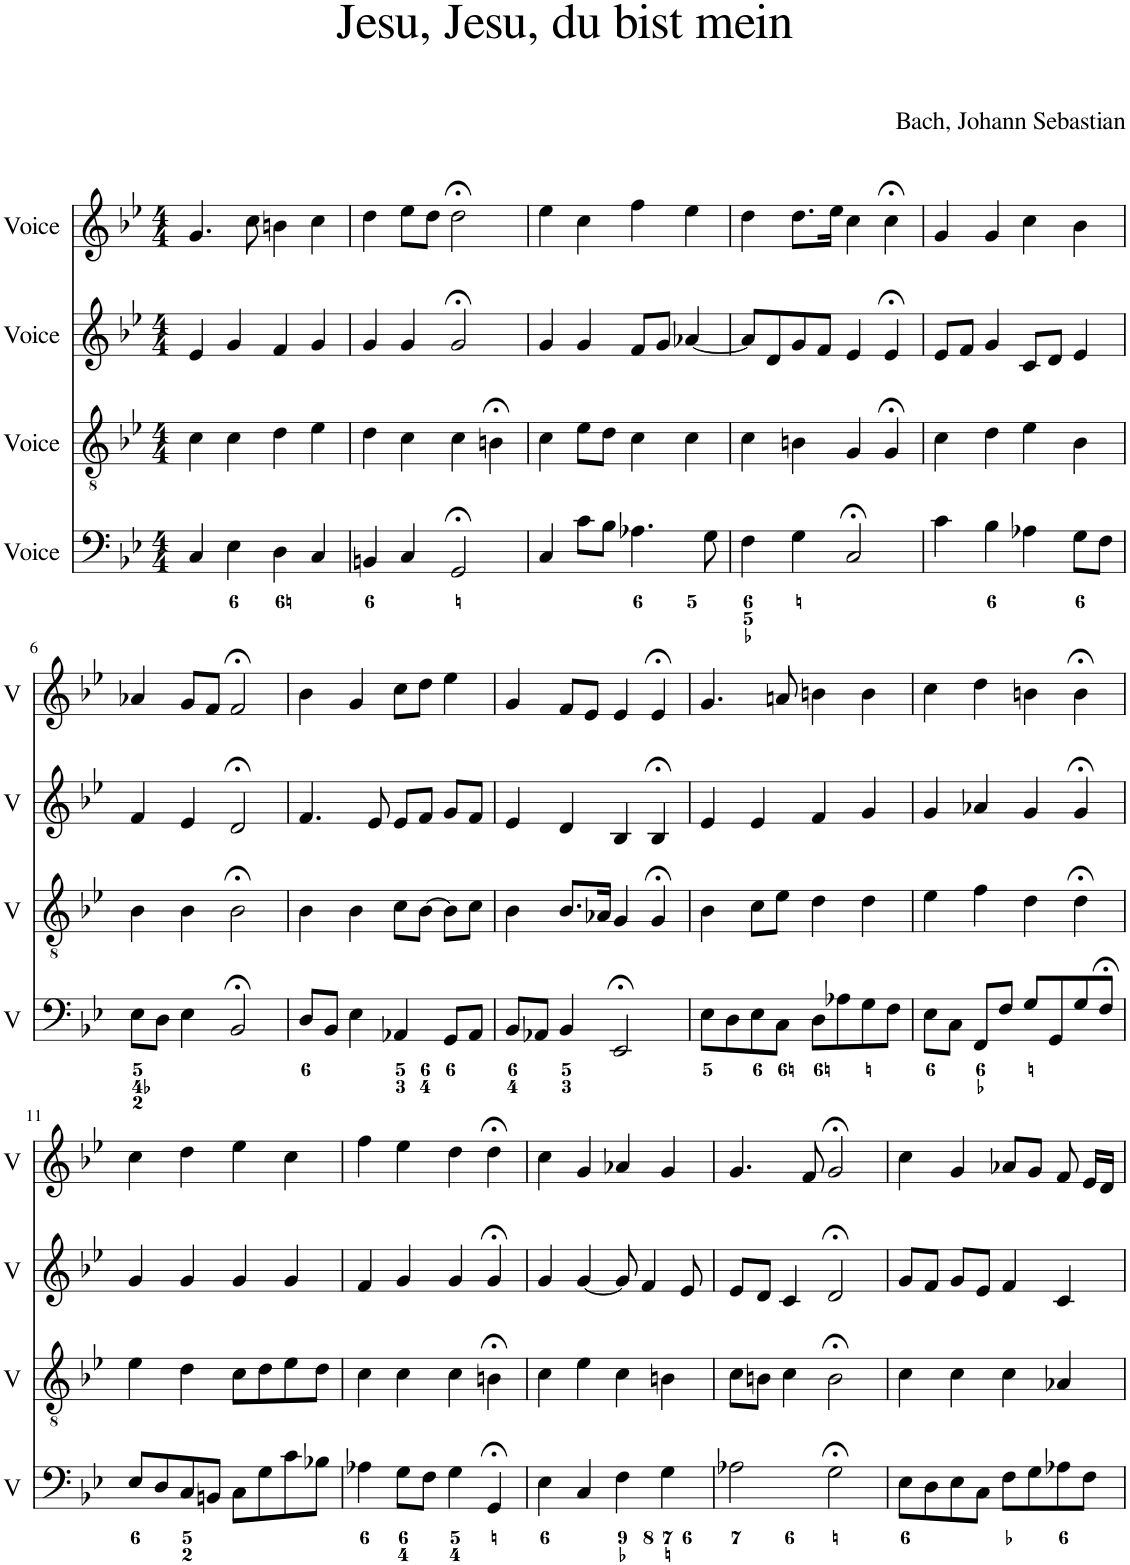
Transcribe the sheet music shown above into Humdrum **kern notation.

**kern	**kern	**kern	**kern
*part4	*part3	*part2	*part1
*staff4	*staff3	*staff2	*staff1
*I"Voice	*I"Voice	*I"Voice	*I"Voice
*I'V	*I'V	*I'V	*I'V
*clefF4	*clefGv2	*clefG2	*clefG2
*k[b-e-]	*k[b-e-]	*k[b-e-]	*k[b-e-]
*M4/4	*M4/4	*M4/4	*M4/4
=1	=1	=1	=1
4C/	4c\	4e-/	4.g/
4E-\	4c\	4g/	.
.	.	.	8cc\
4D\	4d\	4f/	4bn\
4C/	4e-\	4g/	4cc\
=2	=2	=2	=2
4BBn/	4d\	4g/	4dd\
4C/	4c\	4g/	8ee-\L
.	.	.	8dd\J
2GG;</	4c\	2g;</	2dd;<\
.	4Bn;<\	.	.
=3	=3	=3	=3
4C/	4c\	4g/	4ee-\
8c\L	8e-\L	4g/	4cc\
8B-\J	8d\J	.	.
4.A-X\	4c\	8f/L	4ff\
.	.	8g/J	.
.	4c\	[4a-X/	4ee-\
8G\	.	.	.
=4	=4	=4	=4
4F\	4c\	8a-/L]	4dd\
.	.	8d/	.
4G\	4Bn\	8g/	8.dd\L
.	.	8f/J	.
.	.	.	16ee-\Jk
2C;</	4G/	4e-/	4cc\
.	4G;</	4e-;</	4cc;<\
=5	=5	=5	=5
4c\	4c\	8e-/L	4g/
.	.	8f/J	.
4B-\	4d\	4g/	4g/
4A-X\	4e-\	8c/L	4cc\
.	.	8d/J	.
8G\L	4B-\	4e-/	4b-\
8F\J	.	.	.
!!LO:LB:g=z
=6	=6	=6	=6
8E-\L	4B-\	4f/	4a-X/
8D\J	.	.	.
4E-\	4B-\	4e-/	8g/L
.	.	.	8f/J
2BB-;</	2B-;<\	2d;</	2f;</
=7	=7	=7	=7
8D/L	4B-\	4.f/	4b-\
8BB-/J	.	.	.
4E-\	4B-\	.	4g/
.	.	8e-/	.
4AA-X/	8c\L	8e-/L	8cc\L
.	[8B-\J	8f/J	8dd\J
8GG/L	8B-\L]	8g/L	4ee-\
8AA-/J	8c\J	8f/J	.
=8	=8	=8	=8
8BB-/L	4B-\	4e-/	4g/
8AA-X/J	.	.	.
4BB-/	8.B-/L	4d/	8f/L
.	.	.	8e-/J
.	16A-X/Jk	.	.
2EE-;</	4G/	4B-/	4e-/
.	4G;</	4B-;</	4e-;</
=9	=9	=9	=9
8E-\L	4B-\	4e-/	4.g/
8D\	.	.	.
8E-\	8c\L	4e-/	.
8C\J	8e-\J	.	8an/
8D\L	4d\	4f/	4bn\
8A-X\	.	.	.
8G\	4d\	4g/	4b\
8F\J	.	.	.
=10	=10	=10	=10
8E-\L	4e-\	4g/	4cc\
8C\J	.	.	.
8FF/L	4f\	4a-X/	4dd\
8F/J	.	.	.
8G/L	4d\	4g/	4bn\
8GG/	.	.	.
8G/	4d;<\	4g;</	4b;<\
8F;</J	.	.	.
!!LO:LB:g=z
=11	=11	=11	=11
8E-/L	4e-\	4g/	4cc\
8D/	.	.	.
8C/	4d\	4g/	4dd\
8BBn/J	.	.	.
8C\L	8c\L	4g/	4ee-\
8G\	8d\	.	.
8c\	8e-\	4g/	4cc\
8B-X\J	8d\J	.	.
=12	=12	=12	=12
4A-X\	4c\	4f/	4ff\
8G\L	4c\	4g/	4ee-\
8F\J	.	.	.
4G\	4c\	4g/	4dd\
4GG;</	4Bn;<\	4g;</	4dd;<\
=13	=13	=13	=13
4E-\	4c\	4g/	4cc\
4C/	4e-\	[4g/	4g/
4F\	4c\	8g/]	4a-X/
.	.	4f/	.
4G\	4Bn\	.	4g/
.	.	8e-/	.
=14	=14	=14	=14
2A-X\	8c\L	8e-/L	4.g/
.	8Bn\J	8d/J	.
.	4c\	4c/	.
.	.	.	8f/
2G;<\	2B;<\	2d;</	2g;</
=15	=15	=15	=15
8E-\L	4c\	8g/L	4cc\
8D\	.	8f/J	.
8E-\	4c\	8g/L	4g/
8C\J	.	8e-/J	.
8F\L	4c\	4f/	8a-X/L
8G\	.	.	8g/J
8A-X\	4A-X/	4c/	8f/
8F\J	.	.	16e-/LL
.	.	.	16d/JJ
=	=	=	=
*-	*-	*-	*-
